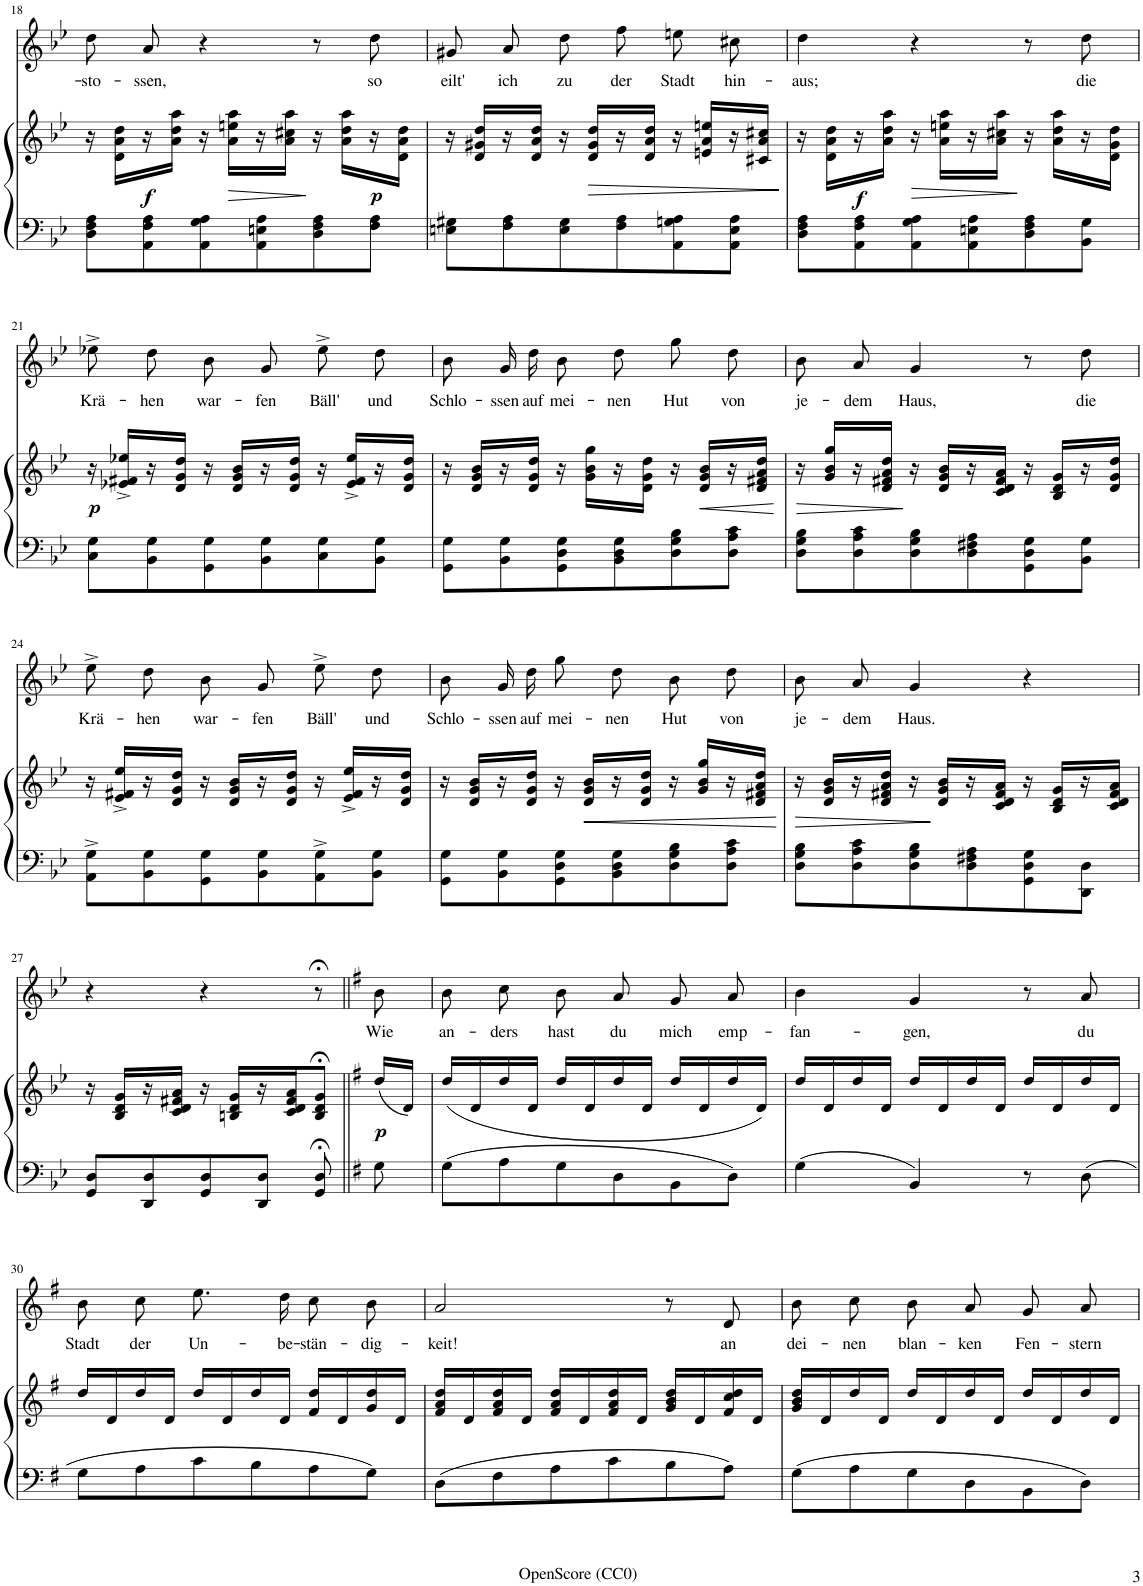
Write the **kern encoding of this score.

**kern	**kern	**dynam	**kern	**text
*part2	*part2	*part2	*part1	*part1
*staff3	*staff2	*staff2/3	*staff1	*staff1
*I"Pianoforte	*	*	*I"Singstimme Voice	*
*I'Pno	*	*	*	*
!!LO:PB:g=z
*clefF4	*clefG2	*	*clefG2	*
*k[b-e-]	*k[b-e-]	*	*k[b-e-]	*
*M3/4	*M3/4	*	*M3/4	*
=18	=18	=18	=18	=18
!	!	!	!	!LO:LY:b
8D\ 8F\ 8A\L	16r	.	8dd\L	-sto-
.	16d\ 16a\ 16dd\LL	.	.	.
!	!	!LO:DY:b	!	!LO:LY:b
8AA\ 8F\ 8A\	16r	f	8a\J	-ssen,
.	16a\ 16dd\ 16aa\JJ	.	.	.
8AA\ 8G\ 8A\	16r	.	4r	.
!	!	!LO:HP:b	!	!
.	16a\ 16een\ 16aa\LL	>	.	.
8AA\ 8En\ 8A\	16r	.	.	.
.	16a\ 16cc#X\ 16aa\JJ	.	.	.
8D\ 8F\ 8A\	16r	]	8r	.
.	16a\ 16dd\ 16aa\LL	.	.	.
!	!	!LO:DY:b	!	!LO:LY:b
8F\ 8A\J	16r	p	8dd\	so
.	16d\ 16a\ 16dd\JJ	.	.	.
=19	=19	=19	=19	=19
!	!	!	!	!LO:LY:b
8En\ 8G#X\L	16r	.	8g#X/L	eilt'
.	16d/ 16g#X/ 16dd/LL	.	.	.
!	!	!	!	!LO:LY:b
8F\ 8A\	16r	.	8a/J	ich
.	16d/ 16a/ 16dd/JJ	.	.	.
!	!	!	!	!LO:LY:b
8E\ 8G#\	16r	.	8dd\L	zu
!	!	!LO:HP:b	!	!
.	16d/ 16g#/ 16dd/LL	>	.	.
!	!	!	!	!LO:LY:b
8F\ 8A\	16r	.	8ff\J	der
.	16d/ 16a/ 16dd/JJ	.	.	.
!	!	!	!	!LO:LY:b
8AA\ 8Gn\ 8A\	16r	.	8een\L	Stadt
.	16en/ 16a/ 16een/LL	.	.	.
!	!	!	!	!LO:LY:b
8AA\ 8E\ 8A\J	16r	.	8cc#X\J	hin-
.	16c#X/ 16a/ 16cc#X/JJ	.	.	.
.	.	]	.	.
=20	=20	=20	=20	=20
!	!	!	!	!LO:LY:b
8D\ 8F\ 8A\L	16r	.	4dd\	-aus;
.	16d\ 16a\ 16dd\LL	.	.	.
!	!	!LO:DY:b	!	!
8AA\ 8F\ 8A\	16r	f	.	.
.	16a\ 16dd\ 16aa\JJ	.	.	.
!	!	!LO:HP:b	!	!
8AA\ 8G\ 8A\	16r	>	4r	.
.	16a\ 16een\ 16aa\LL	.	.	.
8AA\ 8En\ 8A\	16r	.	.	.
.	16a\ 16cc#X\ 16aa\JJ	.	.	.
8D\ 8F\ 8A\	16r	]	8r	.
.	16a\ 16dd\ 16aa\LL	.	.	.
!	!	!	!	!LO:LY:b
8BB-\ 8G\J	16r	.	8dd\	die
.	16d\ 16g\ 16dd\JJ	.	.	.
!!LO:LB:g=z
=21	=21	=21	=21	=21
!	!	!LO:DY:b	!	!LO:LY:b
8C\ 8G\L	16r	p	8ee-X^\L	Krä-
.	16e-X/^ 16f#X/^ 16ee-X/^LL	.	.	.
!	!	!	!	!LO:LY:b
8BB-\ 8G\	16r	.	8dd\J	-hen
.	16d/ 16g/ 16dd/JJ	.	.	.
!	!	!	!	!LO:LY:b
8GG\ 8G\	16r	.	8b-/L	war-
.	16d/ 16g/ 16b-/LL	.	.	.
!	!	!	!	!LO:LY:b
8BB-\ 8G\	16r	.	8g/J	-fen
.	16d/ 16g/ 16dd/JJ	.	.	.
!	!	!	!	!LO:LY:b
8C\ 8G\	16r	.	8ee-^\L	Bäll'
.	16e-/^ 16f#/^ 16ee-/^LL	.	.	.
!	!	!	!	!LO:LY:b
8BB-\ 8G\J	16r	.	8dd\J	und
.	16d/ 16g/ 16dd/JJ	.	.	.
=22	=22	=22	=22	=22
!	!	!	!	!LO:LY:b
8GG\ 8G\L	16r	.	8b-\L	Schlo-
.	16d/ 16g/ 16b-/LL	.	.	.
!	!	!	!	!LO:LY:b
8BB-\ 8G\	16r	.	16g\L	-ssen
!	!	!	!	!LO:LY:b
.	16d/ 16g/ 16dd/JJ	.	16dd\JJ	auf
!	!	!	!	!LO:LY:b
8GG\ 8D\ 8G\	16r	.	8b-\L	mei-
.	16g\ 16b-\ 16gg\LL	.	.	.
!	!	!	!	!LO:LY:b
8BB-\ 8D\ 8G\	16r	.	8dd\J	-nen
.	16d\ 16g\ 16dd\JJ	.	.	.
!	!	!	!	!LO:LY:b
8D\ 8G\ 8B-\	16r	.	8gg\L	Hut
!	!	!LO:HP:b	!	!
.	16d/ 16g/ 16b-/LL	<	.	.
!	!	!	!	!LO:LY:b
8D\ 8A\ 8c\J	16r	.	8dd\J	von
.	16d/ 16f#X/ 16a/ 16dd/JJ	.	.	.
.	.	[	.	.
=23	=23	=23	=23	=23
!	!	!LO:HP:b	!	!LO:LY:b
8D\ 8G\ 8B-\L	16r	>	8b-/L	je-
.	16g/ 16b-/ 16gg/LL	.	.	.
!	!	!	!	!LO:LY:b
8D\ 8A\ 8c\	16r	.	8a/J	-dem
.	16d/ 16f#X/ 16a/ 16dd/JJ	.	.	.
!	!	!	!	!LO:LY:b
8D\ 8G\ 8B-\	16r	]	4g/	Haus,
.	16d/ 16g/ 16b-/LL	.	.	.
8D\ 8F#X\ 8A\	16r	.	.	.
.	16c/ 16d/ 16f#/ 16a/JJ	.	.	.
8GG\ 8D\ 8G\	16r	.	8r	.
.	16B-/ 16d/ 16g/LL	.	.	.
!	!	!	!	!LO:LY:b
8BB-\ 8G\J	16r	.	8dd\	die
.	16d/ 16g/ 16dd/JJ	.	.	.
!!LO:LB:g=z
=24	=24	=24	=24	=24
!	!	!	!	!LO:LY:b
8AA\^ 8G\^L	16r	.	8ee-^\L	Krä-
.	16e-/^ 16f#X/^ 16ee-/^LL	.	.	.
!	!	!	!	!LO:LY:b
8BB-\ 8G\	16r	.	8dd\J	-hen
.	16d/ 16g/ 16dd/JJ	.	.	.
!	!	!	!	!LO:LY:b
8GG\ 8G\	16r	.	8b-/L	war-
.	16d/ 16g/ 16b-/LL	.	.	.
!	!	!	!	!LO:LY:b
8BB-\ 8G\	16r	.	8g/J	-fen
.	16d/ 16g/ 16dd/JJ	.	.	.
!	!	!	!	!LO:LY:b
8AA\^ 8G\^	16r	.	8ee-^\L	Bäll'
.	16e-/^ 16f#/^ 16ee-/^LL	.	.	.
!	!	!	!	!LO:LY:b
8BB-\ 8G\J	16r	.	8dd\J	und
.	16d/ 16g/ 16dd/JJ	.	.	.
=25	=25	=25	=25	=25
!	!	!	!	!LO:LY:b
8GG\ 8G\L	16r	.	8b-\L	Schlo-
.	16d/ 16g/ 16b-/LL	.	.	.
!	!	!	!	!LO:LY:b
8BB-\ 8G\	16r	.	16g\L	-ssen
!	!	!	!	!LO:LY:b
.	16d/ 16g/ 16dd/JJ	.	16dd\JJ	auf
!	!	!	!	!LO:LY:b
8GG\ 8D\ 8G\	16r	.	8gg\L	mei-
!	!	!LO:HP:b	!	!
.	16d/ 16g/ 16b-/LL	<	.	.
!	!	!	!	!LO:LY:b
8BB-\ 8D\ 8G\	16r	.	8dd\J	-nen
.	16d/ 16g/ 16dd/JJ	.	.	.
!	!	!	!	!LO:LY:b
8D\ 8G\ 8B-\	16r	.	8b-\L	Hut
.	16g/ 16b-/ 16gg/LL	.	.	.
!	!	!	!	!LO:LY:b
8D\ 8A\ 8c\J	16r	.	8dd\J	von
.	16d/ 16f#X/ 16a/ 16dd/JJ	.	.	.
.	.	[	.	.
=26	=26	=26	=26	=26
!	!	!LO:HP:b	!	!LO:LY:b
8D\ 8G\ 8B-\L	16r	>	8b-/L	je-
.	16d/ 16g/ 16b-/LL	.	.	.
!	!	!	!	!LO:LY:b
8D\ 8A\ 8c\	16r	.	8a/J	-dem
.	16d/ 16f#X/ 16a/ 16dd/JJ	.	.	.
!	!	!	!	!LO:LY:b
8D\ 8G\ 8B-\	16r	.	4g/	Haus.
.	16d/ 16g/ 16b-/LL	]	.	.
8D\ 8F#X\ 8A\	16r	.	.	.
.	16c/ 16d/ 16f#/ 16a/JJ	.	.	.
8GG\ 8D\ 8G\	16r	.	4r	.
.	16B-/ 16d/ 16g/LL	.	.	.
8DD\ 8D\J	16r	.	.	.
.	16c/ 16d/ 16f#/ 16a/JJ	.	.	.
!!LO:LB:g=z
=27	=27	=27	=27	=27
8GG/ 8D/L	16r	.	4r	.
.	16B-/ 16d/ 16g/LL	.	.	.
8DD/ 8D/	16r	.	.	.
.	16c/ 16d/ 16f#X/ 16a/JJ	.	.	.
8GG/ 8D/	16r	.	4r	.
.	16Bn/ 16d/ 16g/LL	.	.	.
8DD/ 8D/J	16r	.	.	.
.	16c/ 16d/ 16f#/ 16a/J	.	.	.
8GG/;< 8D/;<	8B/;< 8d/;< 8g/;<J	.	8r;<	.
=27X1||	=27X1||	=27X1||	=27X1||	=27X1||
*k[f#]	*k[f#]	*	*k[f#]	*
!	!	!LO:DY:b	!	!LO:LY:b
8G\	(16dd/LL	p	8b\	Wie
.	16d/JJ)	.	.	.
=28	=28	=28	=28	=28
!	!	!	!	!LO:LY:b
8G\L	(16dd/LL	.	8b\L	an-
.	16d/	.	.	.
!	!	!	!	!LO:LY:b
8A\	16dd/	.	8cc\J	-ders
.	16d/JJ	.	.	.
!	!	!	!	!LO:LY:b
8G\	16dd/LL	.	8b/L	hast
.	16d/	.	.	.
!	!	!	!	!LO:LY:b
8D\	16dd/	.	8a/J	du
.	16d/JJ	.	.	.
!	!	!	!	!LO:LY:b
8BB\	16dd/LL	.	8g/L	mich
.	16d/	.	.	.
!	!	!	!	!LO:LY:b
8D\J	16dd/	.	8a/J	emp-
.	16d/JJ)	.	.	.
=29	=29	=29	=29	=29
!	!	!	!	!LO:LY:b
4G\	16dd/LL	.	4b\	-fan-
.	16d/	.	.	.
.	16dd/	.	.	.
.	16d/JJ	.	.	.
!	!	!	!	!LO:LY:b
4BB/	16dd/LL	.	4g/	-gen,
.	16d/	.	.	.
.	16dd/	.	.	.
.	16d/JJ	.	.	.
8r	16dd/LL	.	8r	.
.	16d/	.	.	.
!	!	!	!	!LO:LY:b
8D\	16dd/	.	8a/	du
.	16d/JJ	.	.	.
!!LO:LB:g=z
=30	=30	=30	=30	=30
!	!	!	!	!LO:LY:b
8G\L	16dd/LL	.	8b\L	Stadt
.	16d/	.	.	.
!	!	!	!	!LO:LY:b
8A\	16dd/	.	8cc\J	der
.	16d/JJ	.	.	.
!	!	!	!	!LO:LY:b
8c\	16dd/LL	.	8.ee\L	Un-
.	16d/	.	.	.
8B\	16dd/	.	.	.
!	!	!	!	!LO:LY:b
.	16d/JJ	.	16dd\Jk	-be-
!	!	!	!	!LO:LY:b
8A\	16f#/ 16dd/LL	.	8cc\L	-stän-
.	16d/	.	.	.
!	!	!	!	!LO:LY:b
8G\J	16g/ 16dd/	.	8b\J	-dig-
.	16d/JJ	.	.	.
=31	=31	=31	=31	=31
!	!	!	!	!LO:LY:b
8D\L	16f#/ 16a/ 16dd/LL	.	2a/	-keit!
.	16d/	.	.	.
8F#\	16f#/ 16a/ 16dd/	.	.	.
.	16d/JJ	.	.	.
8A\	16f#/ 16a/ 16dd/LL	.	.	.
.	16d/	.	.	.
8c\	16f#/ 16a/ 16dd/	.	.	.
.	16d/JJ	.	.	.
8B\	16g/ 16b/ 16dd/LL	.	8r	.
.	16d/	.	.	.
!	!	!	!	!LO:LY:b
8A\J	16f#/ 16cc/ 16dd/	.	8d/	an
.	16d/JJ	.	.	.
=32	=32	=32	=32	=32
!	!	!	!	!LO:LY:b
8G\L	16g/ 16b/ 16dd/LL	.	8b\L	dei-
.	16d/	.	.	.
!	!	!	!	!LO:LY:b
8A\	16dd/	.	8cc\J	-nen
.	16d/JJ	.	.	.
!	!	!	!	!LO:LY:b
8G\	16dd/LL	.	8b/L	blan-
.	16d/	.	.	.
!	!	!	!	!LO:LY:b
8D\	16dd/	.	8a/J	-ken
.	16d/JJ	.	.	.
!	!	!	!	!LO:LY:b
8BB\	16dd/LL	.	8g/L	Fen-
.	16d/	.	.	.
!	!	!	!	!LO:LY:b
8D\J	16dd/	.	8a/J	-stern
.	16d/JJ	.	.	.
=	=	=	=	=
*-	*-	*-	*-	*-
